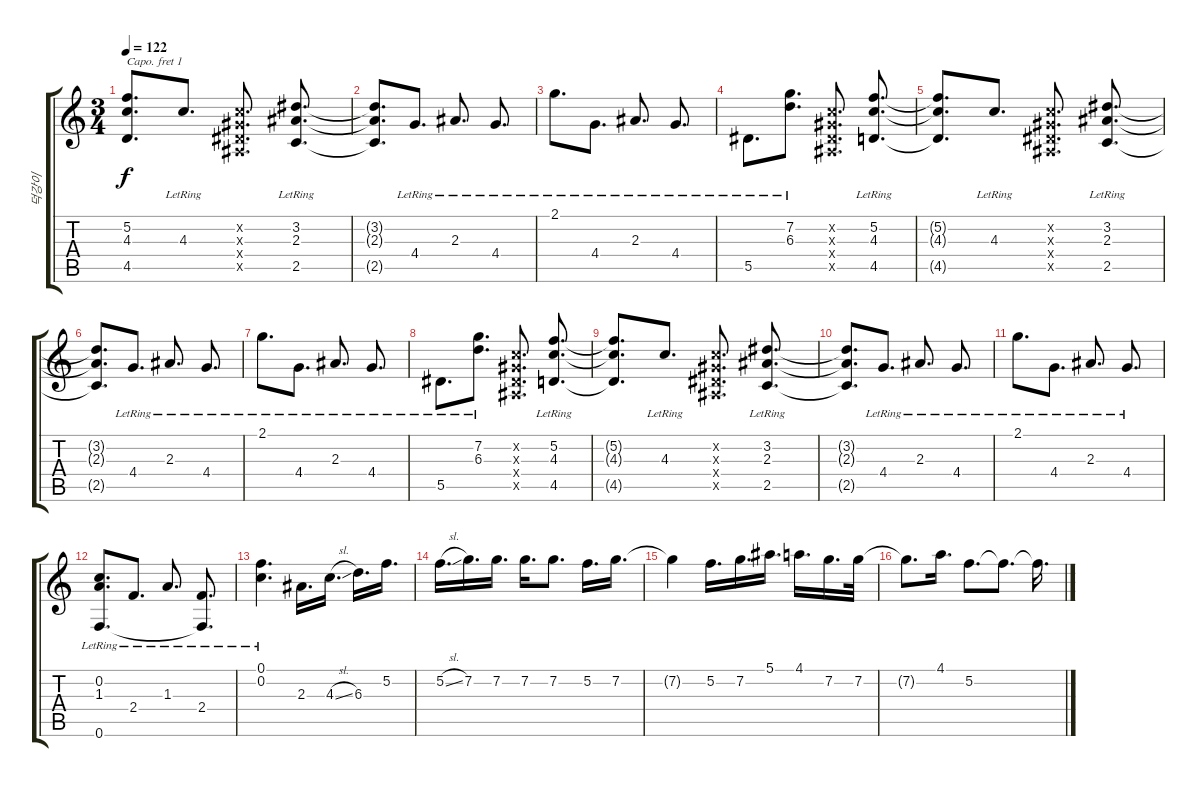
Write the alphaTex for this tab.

\track ("덕강이" "덕강이") {instrument acousticguitarsteel}
\staff {score tabs}
\capo 1
\tuning (E4 B3 G3 D3 A2 E2) {hide}
\ts (3 4)
\tempo 122
\clef g2
\ks c
(5.2{t} 4.3{t} 4.5{t}).8{d dy f} 4.3{lr}.8{d} (0.2{x} 0.3{x} 0.4{x} 0.5{x}).8{d} (3.2{lr} 2.3{lr} 2.5{lr}).8{d} |
(3.2{t} 2.3{t} 2.5{t}).8{d} 4.4{lr}.8{d} 2.3{lr}.8{d} 4.4{lr}.8{d} |
2.1{lr}.8{d} 4.4{lr}.8{d} 2.3{lr}.8{d} 4.4{lr}.8{d} |
5.5{lr}.8{d} (7.2{lr} 6.3{lr}).8{d} (0.2{x} 0.3{x} 0.4{x} 0.5{x}).8{d} (5.2{lr} 4.3{lr} 4.5{lr}).8{d} |
(5.2{t} 4.3{t} 4.5{t}).8{d} 4.3{lr}.8{d} (0.2{x} 0.3{x} 0.4{x} 0.5{x}).8{d} (3.2{lr} 2.3{lr} 2.5{lr}).8{d} |
(3.2{t} 2.3{t} 2.5{t}).8{d} 4.4{lr}.8{d} 2.3{lr}.8{d} 4.4{lr}.8{d} |
2.1{lr}.8{d} 4.4{lr}.8{d} 2.3{lr}.8{d} 4.4{lr}.8{d} |
5.5{lr}.8{d} (7.2{lr} 6.3{lr}).8{d} (0.2{x} 0.3{x} 0.4{x} 0.5{x}).8{d} (5.2{lr} 4.3{lr} 4.5{lr}).8{d} |
(5.2{t} 4.3{t} 4.5{t}).8{d} 4.3{lr}.8{d} (0.2{x} 0.3{x} 0.4{x} 0.5{x}).8{d} (3.2{lr} 2.3{lr} 2.5{lr}).8{d} |
(3.2{t} 2.3{t} 2.5{t}).8{d} 4.4{lr}.8{d} 2.3{lr}.8{d} 4.4{lr}.8{d} |
2.1{lr}.8{d} 4.4{lr}.8{d} 2.3{lr}.8{d} 4.4{lr}.8{d} |
(0.2{lr} 1.3{lr} 0.6).8{d} 2.4{lr}.8{d} 1.3{lr}.8{d} (2.4{lr} 0.6{t}).8{d} |
(0.1{lr} 0.2).4{d} 2.3.16{d} 4.3{sl}.16{d} 6.3.16{d} 5.2.16{d} |
5.2{sl}.16{d} 7.2.16{d} 7.2.16{d} 7.2.16{d} 7.2.8{d} 5.2.16{d} 7.2.16{d} |
7.2{t}.4 5.2.16{d} 7.2.16{d} 5.1.16{d} 4.1.16{d} 7.2.16{d} 7.2.32 |
7.2{t}.8{d} 4.1.16{d} 5.2.8{d} 5.2{t}.8{d} 5.2{t}.16{d}
